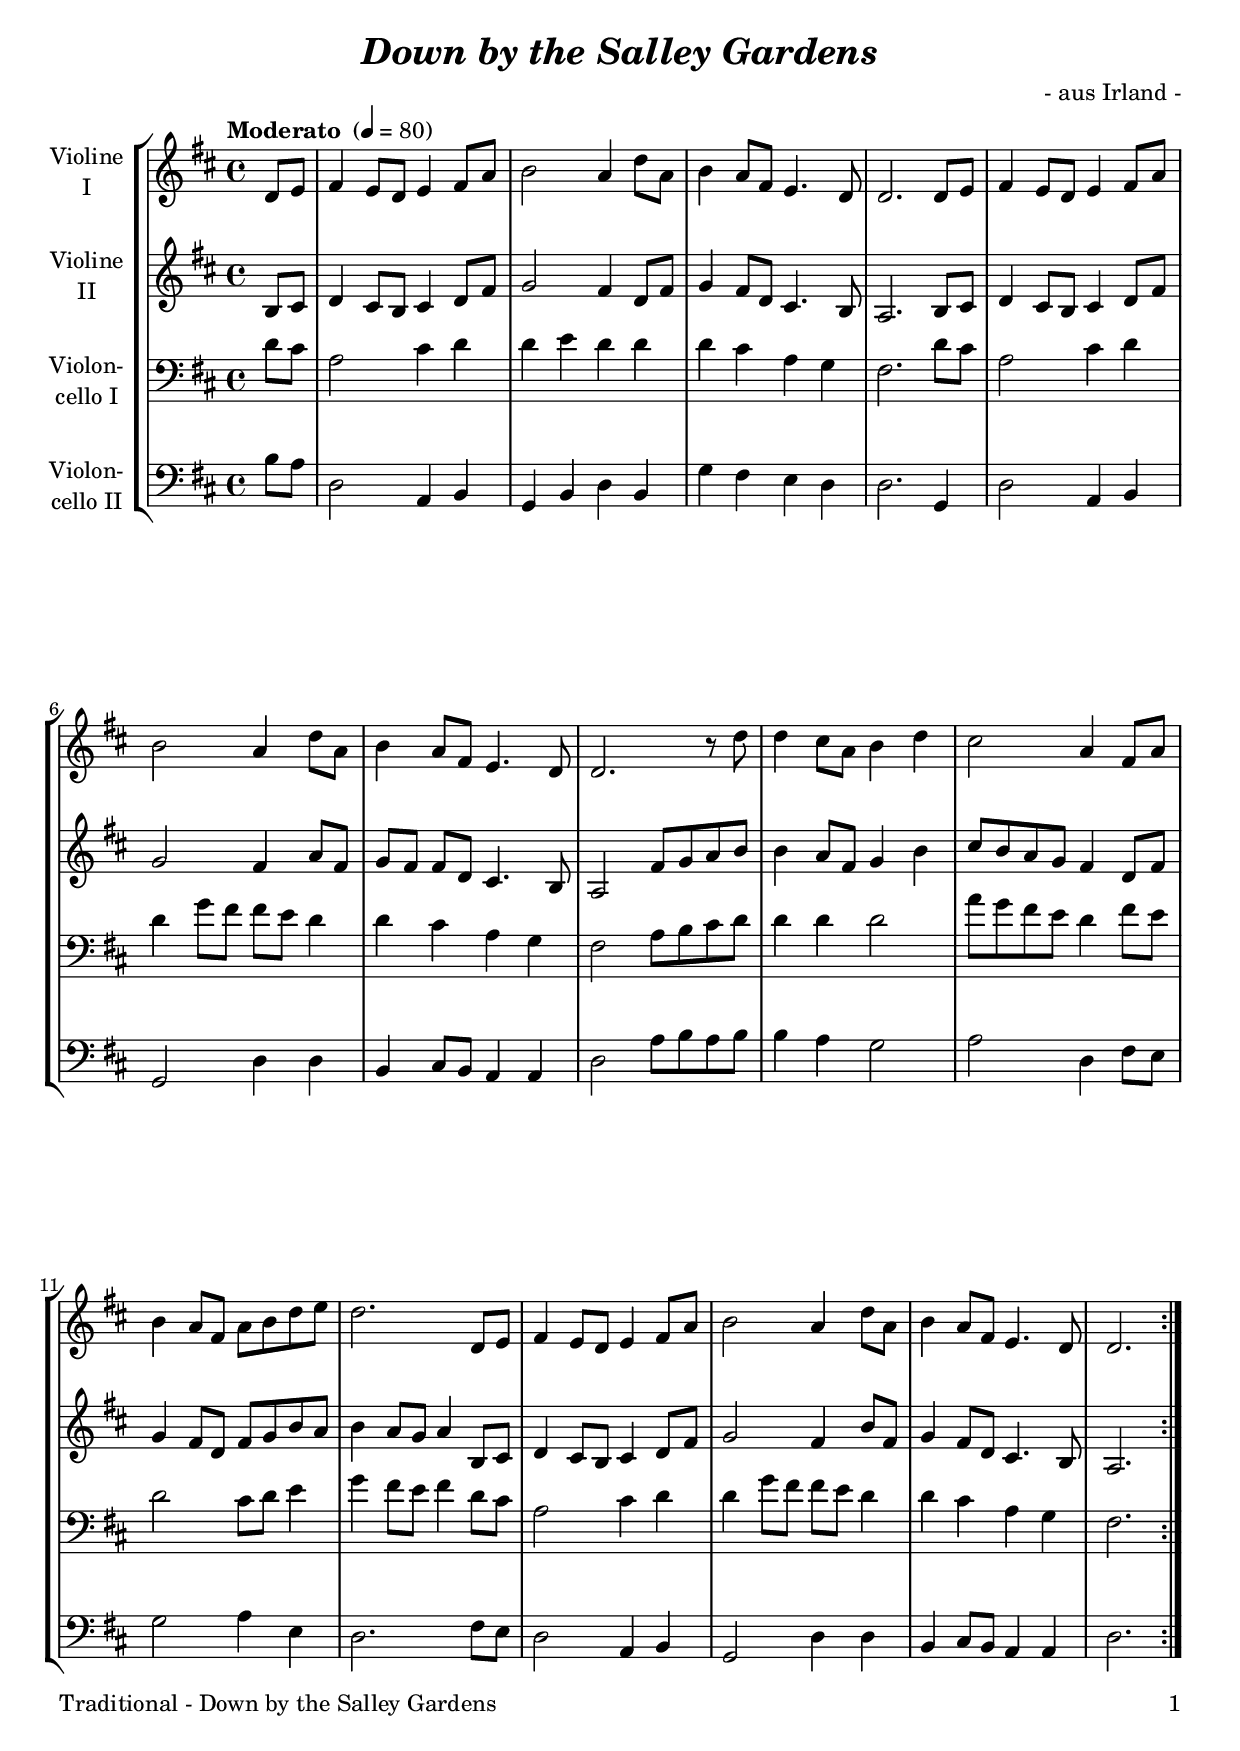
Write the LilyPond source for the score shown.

\version "2.22.0"
\include "deutsch.ly"

#(set-global-staff-size 20)

\header {
  title     = \markup \bold \italic "Down by the Salley Gardens"
  composer  = "- aus Irland -"
%  arranger  = ""
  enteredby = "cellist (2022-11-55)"
  piece     = ""
}

voiceconsts = {
  \key d \major
  \time 4/4
  \clef "treble"
%  \numericTimeSignature
  \compressEmptyMeasures
  % Set default beaming for all staves
%  \set Timing.beamExceptions = #'()
%  \set Timing.baseMoment     = #(ly:make-moment 1 4)
%  \set Timing.beatStructure  = #'(1 1 1 1)
  \tempo "Moderato " 4=80
}

mivl = "violin"
miba = "cello"
mipz = "pizzicato strings"

va = \relative c' {
  \voiceconsts

  \repeat volta 2 {
    \partial 4 d8 e
    fis4 e8 d e4 fis8 a
    h2 a4 d8 a
    h4 a8 fis e4. d8
    d2. d8 e
    fis4 e8 d e4 fis8 a

    h2 a4 d8 a
    h4 a8 fis e4. d8
    d2. r8 d'
    d4 cis8 a h4 d
    cis2 a4 fis8 a

    h4 a8 fis a h d e
    d2. d,8 e
    fis4 e8 d e4 fis8 a
    h2 a4 d8 a
    h4 a8 fis e4. d8
    \partial 2. d2.
  }
}

vb = \relative c' {
  \voiceconsts
  \clef "treble"
  
  \repeat volta 2 {
    \partial 4 h8 cis
    d4 cis8 h cis4 d8 fis
    g2 fis4 d8 fis
    g4 fis8 d cis4. h8
    a2. h8 cis
    d4 cis8 h cis4 d8 fis

    g2 fis4 a8 fis
    g fis fis[ d] cis4. h8
    a2 fis'8 g a h
    h4 a8 fis g4 h
    cis8 h a g fis4 d8 fis

    g4 fis8 d fis g h a
    h4 a8 g a4 h,8 cis
    d4 cis8 h cis4 d8 fis
    g2 fis4 h8 fis
    g4 fis8 d cis4. h8
    \partial 2. a2.
  }
}

vc = \relative c' {
  \voiceconsts
  \clef "bass"
  
  \repeat volta 2 {
    \partial 4 d8 cis
    a2 cis4 d
    d e d d
    d cis a g
    fis2. d'8 cis
    a2 cis4 d

    d g8 fis fis e d4
    d cis a g
    fis2 a8 h cis d
    d4 d d2
    a'8 g fis e d4 fis8 e

    d2 cis8 d e4
    g fis8 e fis4 d8 cis
    a2 cis4 d
    d g8 fis fis e d4
    d cis a g
    \partial 2. fis2.
  }
}

vd = \relative c' {
  \voiceconsts
  \clef "bass"
  
  \repeat volta 2 {
    \partial 4 h8 a
    d,2 a4 h
    g h d h
    g' fis e d
    d2. g,4
    d'2 a4 h

    g2 d'4 d
    h cis8 h a4 a
    d2 a'8 h a h
    h4 a g2
    a d,4 fis8 e

    g2 a4 e
    d2. fis8 e
    d2 a4 h
    g2 d'4 d
    h cis8 h a4 a
    \partial 2. d2.
  }
}


music = \new StaffGroup <<
      \new Staff {
	\set Staff.midiInstrument = \mivl
	\set Staff.instrumentName = \markup \center-column { "Violine" "I" }
	\transpose d d { \va }
      }

      \new Staff {
	\set Staff.midiInstrument = \mivl
	\set Staff.instrumentName = \markup \center-column { "Violine" "II" }
	\transpose d d { \vb }
      }

      \new Staff {
	\set Staff.midiInstrument = \miba
	\set Staff.instrumentName = \markup \center-column { "Violon-" "cello I" }
	\transpose d d { \vc }
      }

      \new Staff {
	\set Staff.midiInstrument = \miba
	\set Staff.instrumentName = \markup \center-column { "Violon-" "cello II" }
	\transpose d d { \vd }
      }
>>

\book {
   \paper {
    print-page-number = ##t
    print-first-page-number = ##t
    ragged-last-bottom = ##f
    oddHeaderMarkup = \markup \null
    evenHeaderMarkup = \markup \null
    oddFooterMarkup = \markup {
      \fill-line {
        \on-the-fly #print-page-number-check-first
        "Traditional - Down by the Salley Gardens" \fromproperty #'page:page-number-string
      }
    }
    evenFooterMarkup = \oddFooterMarkup
  } \score {
    \music
    \layout {}
  }

  \score {
    \unfoldRepeats \music

    \midi {
      \context {
        \Score
      }
    }
  }
}